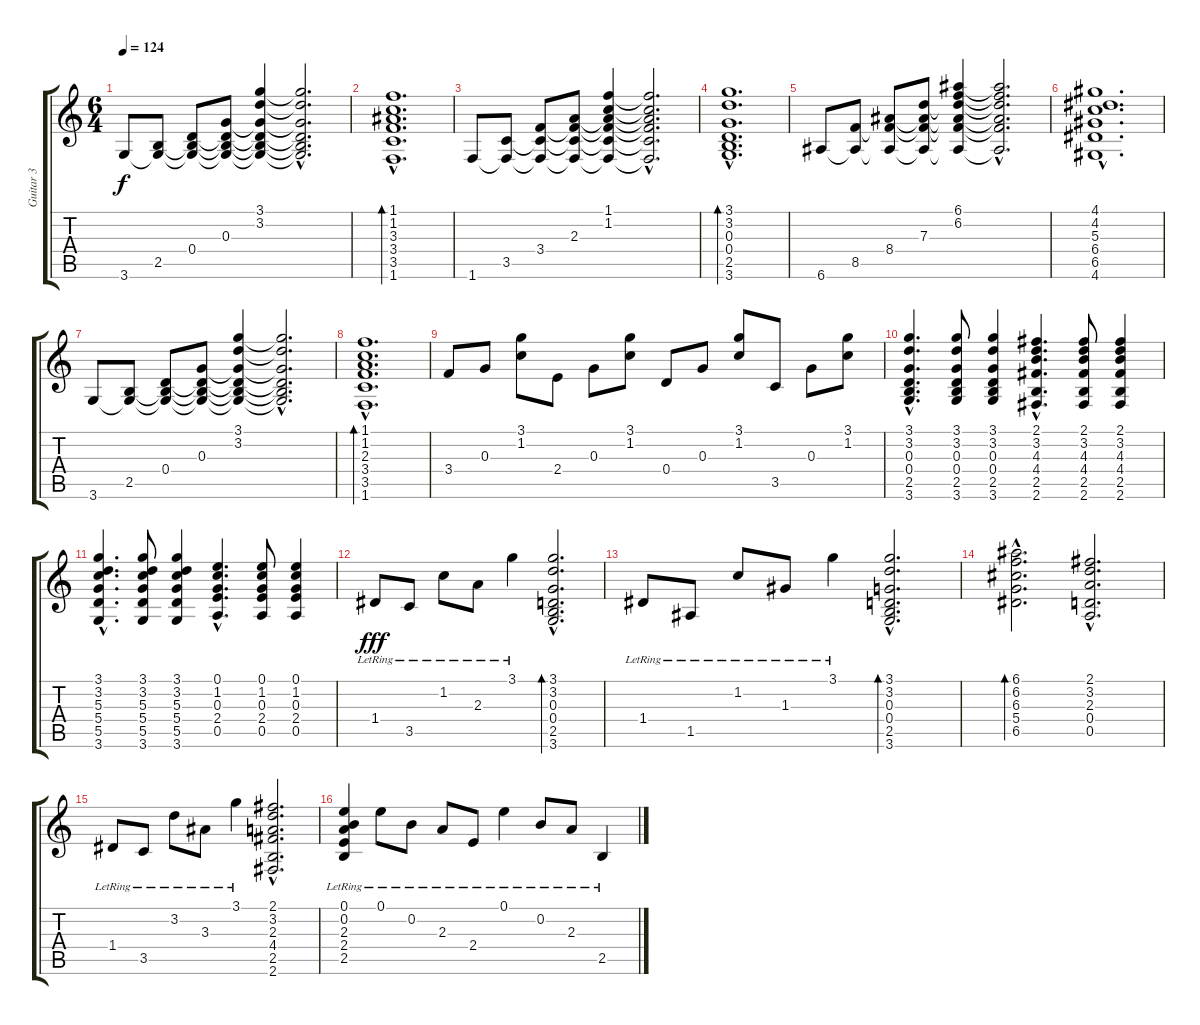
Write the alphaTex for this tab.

\track ("Guitar 3" "Guitar 3") {instrument electricguitarclean}
\staff {score tabs}
\tuning (E4 B3 G3 D3 A2 E2) {hide}
\ts (6 4)
\tempo 124
\clef g2
\ks c
3.6.8{dy f instrument electricguitarclean} (2.5 3.6{t}).8 (0.4 2.5{t} 3.6{t}).8 (0.3 0.4{t} 2.5{t} 3.6{t}).8 (3.1 3.2 0.3{t} 0.4{t} 2.5{t} 3.6{t}).4 (3.1{hac t} 3.2{hac t} 0.3{hac t} 0.4{hac t} 2.5{hac t} 3.6{hac t}).2{d} |
(1.1{hac} 1.2{hac} 3.3{hac} 3.4{hac} 3.5{hac} 1.6{hac}).1{d bd 120} |
1.6.8 (3.5 1.6{t}).8 (3.4 3.5{t} 1.6{t}).8 (2.3 3.4{t} 3.5{t} 1.6{t}).8 (1.1 1.2 2.3{t} 3.4{t} 3.5{t} 1.6{t}).4 (1.1{hac t} 1.2{hac t} 2.3{hac t} 3.4{hac t} 3.5{hac t} 1.6{hac t}).2{d} |
(3.1{hac} 3.2{hac} 0.3{hac} 0.4{hac} 2.5{hac} 3.6{hac}).1{d bd 120} |
6.6.8 (8.5 6.6{t}).8 (8.4 8.5{t} 6.6{t}).8 (7.3 8.4{t} 8.5{t} 6.6{t}).8 (6.1 6.2 7.3{t} 8.4{t} 8.5{t} 6.6{t}).4 (6.1{hac t} 6.2{hac t} 7.3{hac t} 8.4{hac t} 8.5{hac t} 6.6{hac t}).2{d} |
(4.1{hac} 4.2{hac} 5.3{hac} 6.4{hac} 6.5{hac} 4.6{hac}).1{d} |
3.6.8 (2.5 3.6{t}).8 (0.4 2.5{t} 3.6{t}).8 (0.3 0.4{t} 2.5{t} 3.6{t}).8 (3.1 3.2 0.3{t} 0.4{t} 2.5{t} 3.6{t}).4 (3.1{hac t} 3.2{hac t} 0.3{hac t} 0.4{hac t} 2.5{hac t} 3.6{hac t}).2{d} |
(1.1{hac} 1.2{hac} 2.3{hac} 3.4{hac} 3.5{hac} 1.6{hac}).1{d bd 120} |
3.4.8 0.3.8 (3.1 1.2).8 2.4.8 0.3.8 (3.1 1.2).8 0.4.8 0.3.8 (3.1 1.2).8 3.5.8 0.3.8 (3.1 1.2).8 |
(3.1{hac} 3.2{hac} 0.3{hac} 0.4{hac} 2.5{hac} 3.6{hac}).4{d} (3.1 3.2 0.3 0.4 2.5 3.6).8 (3.1 3.2 0.3 0.4 2.5 3.6).4 (2.1{hac} 3.2{hac} 4.3{hac} 4.4{hac} 2.5{hac} 2.6{hac}).4{d} (2.1 3.2 4.3 4.4 2.5 2.6).8 (2.1 3.2 4.3 4.4 2.5 2.6).4 |
(3.1{hac} 3.2{hac} 5.3{hac} 5.4{hac} 5.5{hac} 3.6{hac}).4{d} (3.1 3.2 5.3 5.4 5.5 3.6).8 (3.1 3.2 5.3 5.4 5.5 3.6).4 (0.1{hac} 1.2{hac} 0.3{hac} 2.4{hac} 0.5{hac}).4{d} (0.1 1.2 0.3 2.4 0.5).8 (0.1 1.2 0.3 2.4 0.5).4 |
1.4{lr}.8{dy fff} 3.5{lr}.8 1.2{lr}.8 2.3{lr}.8 3.1{lr}.4 (3.1{hac} 3.2{hac} 0.3{hac} 0.4{hac} 2.5{hac} 3.6{hac}).2{d bd 120} |
1.4{lr}.8 1.5{lr}.8 1.2{lr}.8 1.3{lr}.8 3.1{lr}.4 (3.1{hac} 3.2{hac} 0.3{hac} 0.4{hac} 2.5{hac} 3.6{hac}).2{d bd 120} |
(6.1{hac} 6.2{hac} 6.3{hac} 5.4{hac} 6.5{hac}).2{d bd 240} (2.1{hac} 3.2{hac} 2.3{hac} 0.4{hac} 0.5{hac}).2{d} |
1.4{lr}.8 3.5{lr}.8 3.2{lr}.8 3.3{lr}.8 3.1{lr}.4 (2.1{hac} 3.2{hac} 2.3{hac} 4.4{hac} 2.5{hac} 2.6{hac}).2{d} |
(0.1{lr} 0.2{lr} 2.3{lr} 2.4{lr} 2.5{lr}).4 0.1{lr}.8 0.2{lr}.8 2.3{lr}.8 2.4{lr}.8 0.1{lr}.4 0.2{lr}.8 2.3{lr}.8 2.5{lr}.4
